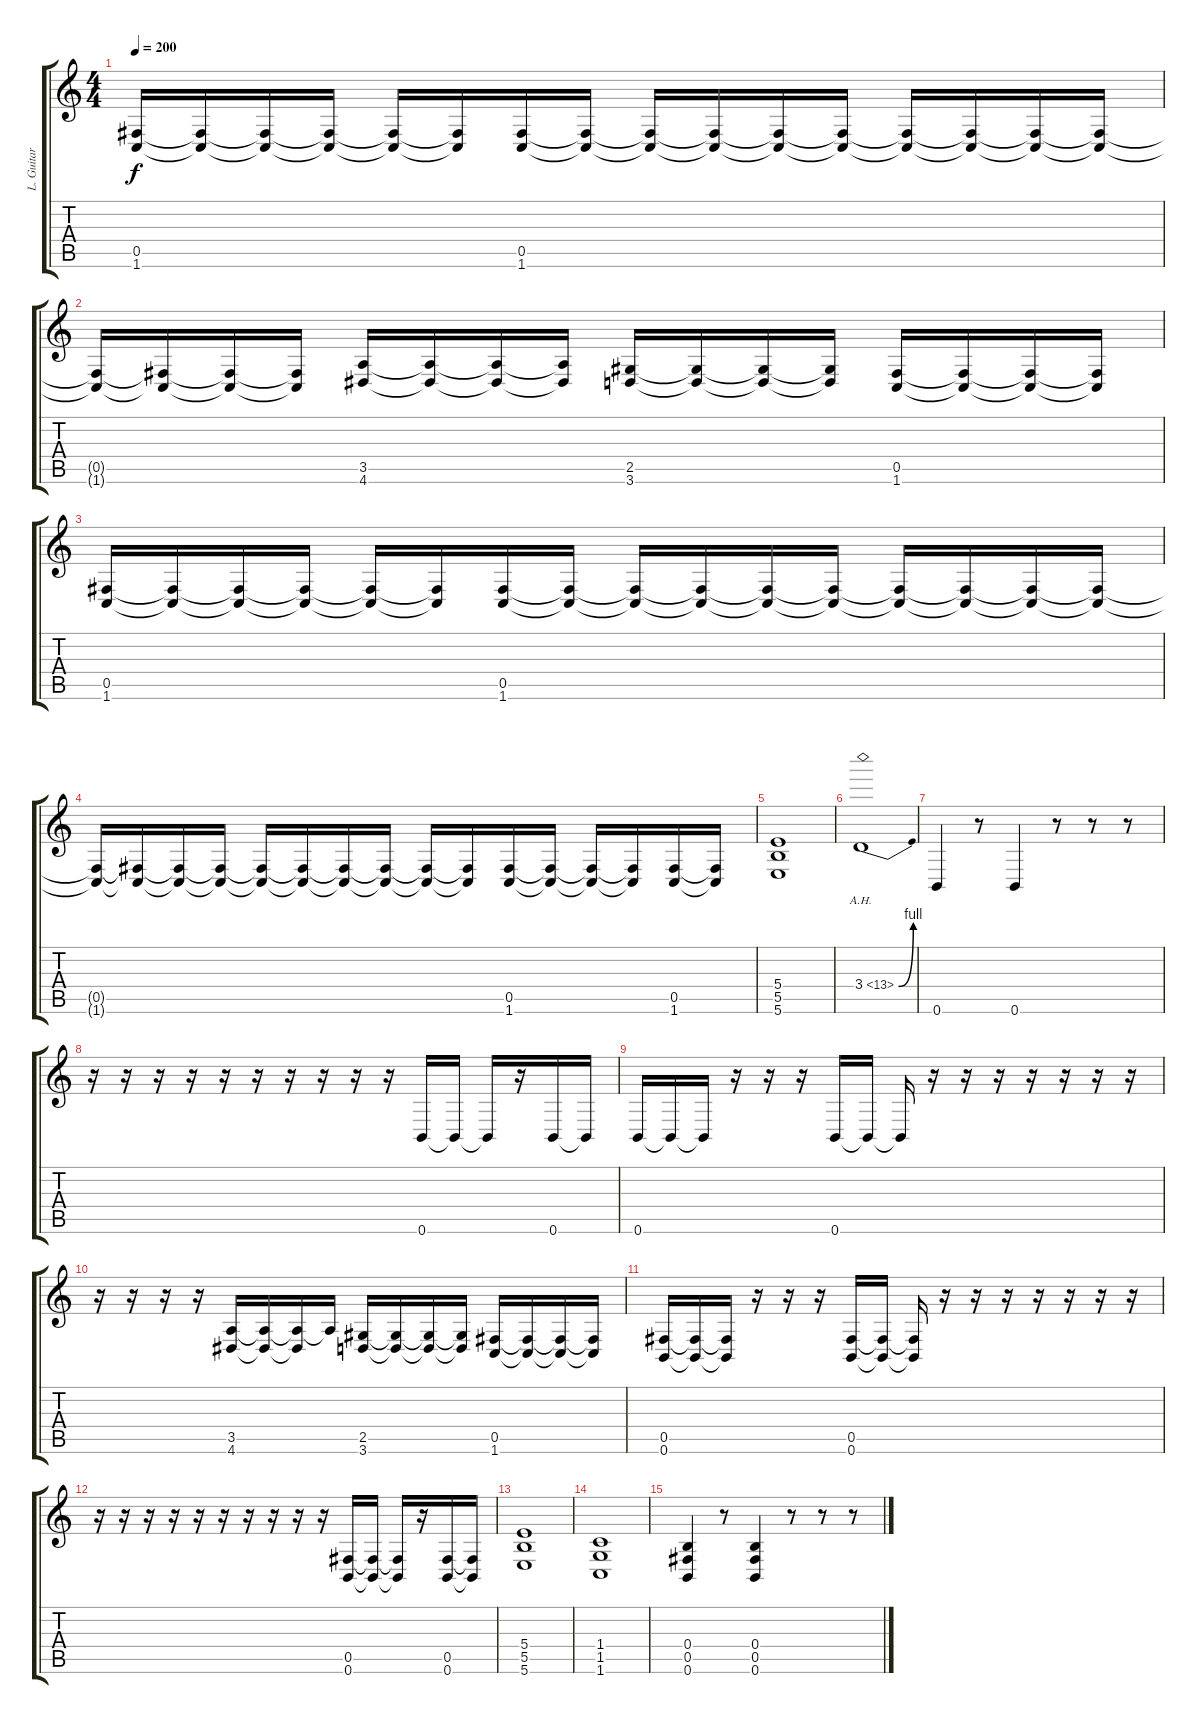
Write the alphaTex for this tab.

\track ("L. Guitar" "L. Guitar") {instrument distortionguitar}
\staff {score tabs}
\tuning (Db4 Ab3 E3 B2 Gb2 B1) {hide}
\ts (4 4)
\tempo 200
\clef g2
\ks c
(0.5 1.6).16{dy f} (0.5{t} 1.6{t}).16 (0.5{t} 1.6{t}).16 (0.5{t} 1.6{t}).16 (0.5{t} 1.6{t}).16 (0.5{t} 1.6{t}).16 (0.5 1.6).16 (0.5{t} 1.6{t}).16 (0.5{t} 1.6{t}).16 (0.5{t} 1.6{t}).16 (0.5{t} 1.6{t}).16 (0.5{t} 1.6{t}).16 (0.5{t} 1.6{t}).16 (0.5{t} 1.6{t}).16 (0.5{t} 1.6{t}).16 (0.5{t} 1.6{t}).16 |
(0.5{t} 1.6{t}).16 (0.5{t} 1.6{t}).16 (0.5{t} 1.6{t}).16 (0.5{t} 1.6{t}).16 (3.5 4.6).16 (3.5{t} 4.6{t}).16 (3.5{t} 4.6{t}).16 (3.5{t} 4.6{t}).16 (2.5 3.6).16 (2.5{t} 3.6{t}).16 (2.5{t} 3.6{t}).16 (2.5{t} 3.6{t}).16 (0.5 1.6).16 (0.5{t} 1.6{t}).16 (0.5{t} 1.6{t}).16 (0.5{t} 1.6{t}).16 |
(0.5 1.6).16 (0.5{t} 1.6{t}).16 (0.5{t} 1.6{t}).16 (0.5{t} 1.6{t}).16 (0.5{t} 1.6{t}).16 (0.5{t} 1.6{t}).16 (0.5 1.6).16 (0.5{t} 1.6{t}).16 (0.5{t} 1.6{t}).16 (0.5{t} 1.6{t}).16 (0.5{t} 1.6{t}).16 (0.5{t} 1.6{t}).16 (0.5{t} 1.6{t}).16 (0.5{t} 1.6{t}).16 (0.5{t} 1.6{t}).16 (0.5{t} 1.6{t}).16 |
(0.5{t} 1.6{t}).16 (0.5{t} 1.6{t}).16 (0.5{t} 1.6{t}).16 (0.5{t} 1.6{t}).16 (0.5{t} 1.6{t}).16 (0.5{t} 1.6{t}).16 (0.5{t} 1.6{t}).16 (0.5{t} 1.6{t}).16 (0.5{t} 1.6{t}).16 (0.5{t} 1.6{t}).16 (0.5 1.6).16 (0.5{t} 1.6{t}).16 (0.5{t} 1.6{t}).16 (0.5{t} 1.6{t}).16 (0.5 1.6).16 (0.5{t} 1.6{t}).16 |
(5.4 5.5 5.6).1 |
3.4{be (bend 0 0 60 4) ah 10}.1 |
0.6.4{instrument distortionguitar} r.8 0.6.4 r.8 r.8 r.8 |
r.16 r.16 r.16 r.16 r.16 r.16 r.16 r.16 r.16 r.16 0.6.16 0.6{t}.16 0.6{t}.16 r.16 0.6.16 0.6{t}.16 |
0.6.16 0.6{t}.16 0.6{t}.16 r.16 r.16 r.16 0.6.16 0.6{t}.16 0.6{t}.16 r.16 r.16 r.16 r.16 r.16 r.16 r.16 |
r.16 r.16 r.16 r.16 (3.5 4.6).16 (3.5{t} 4.6{t}).16 (3.5{t} 4.6{t}).16 3.5{t}.16 (2.5 3.6).16 (2.5{t} 3.6{t}).16 (2.5{t} 3.6{t}).16 (2.5{t} 3.6{t}).16 (0.5 1.6).16 (0.5{t} 1.6{t}).16 (0.5{t} 1.6{t}).16 (0.5{t} 1.6{t}).16 |
(0.5 0.6).16 (0.5{t} 0.6{t}).16 (0.5{t} 0.6{t}).16 r.16 r.16 r.16 (0.5 0.6).16 (0.5{t} 0.6{t}).16 (0.5{t} 0.6{t}).16 r.16 r.16 r.16 r.16 r.16 r.16 r.16 |
r.16 r.16 r.16 r.16 r.16 r.16 r.16 r.16 r.16 r.16 (0.5 0.6).16 (0.5{t} 0.6{t}).16 (0.5{t} 0.6{t}).16 r.16 (0.5 0.6).16 (0.5{t} 0.6{t}).16 |
(5.4 5.5 5.6).1 |
(1.4 1.5 1.6).1 |
(0.4 0.5 0.6).4 r.8 (0.4 0.5 0.6).4 r.8 r.8 r.8
